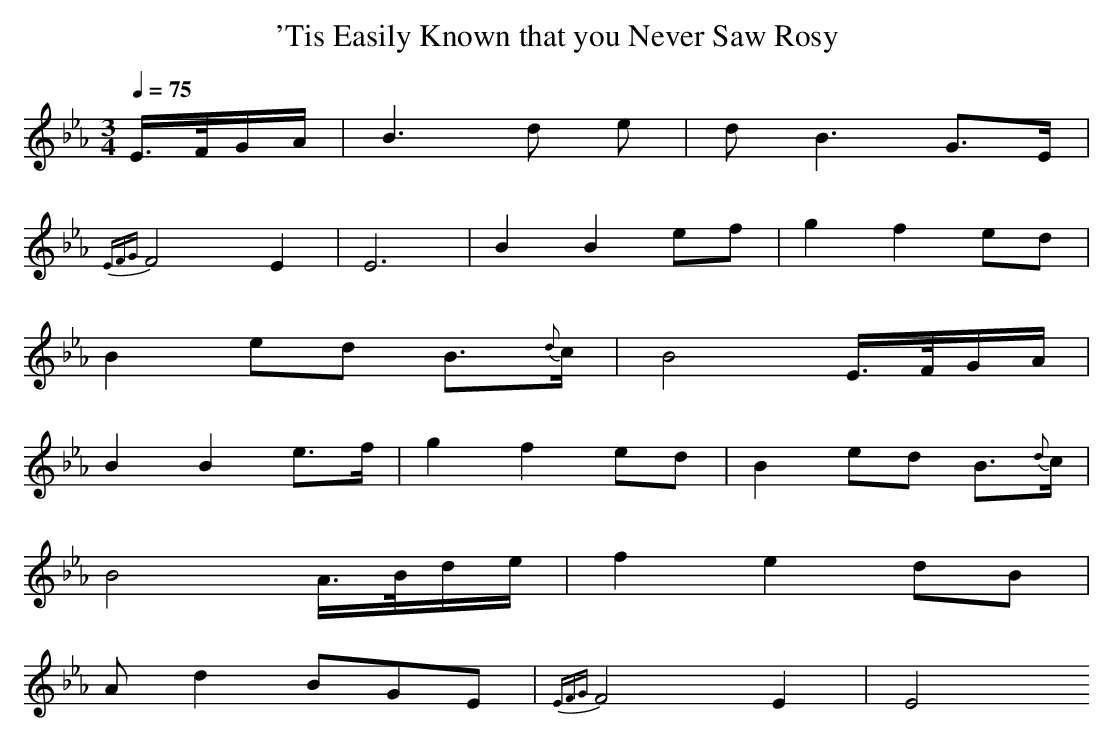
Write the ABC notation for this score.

X:1
T: 'Tis Easily Known that you Never Saw Rosy
M: 3/4
L: 1/8
Q: 1/4=75
K: Eb % 3 flats
V:1
E/2>F/2G/2A/2|B3d e|dB3 G>E|
{EFG}F4 E2|E6|B2B2 ef|g2f2 ed|
B2 ed B>{d}c|B4 E/2>F/2G/2A/2|
B2B2 e>f|g2f2 ed|B2 ed B>{d}c|
B4 A/2>B/2d/2e/2|f2e2 dB|
Ad2 BGE|{EFG}F4E2|E4
